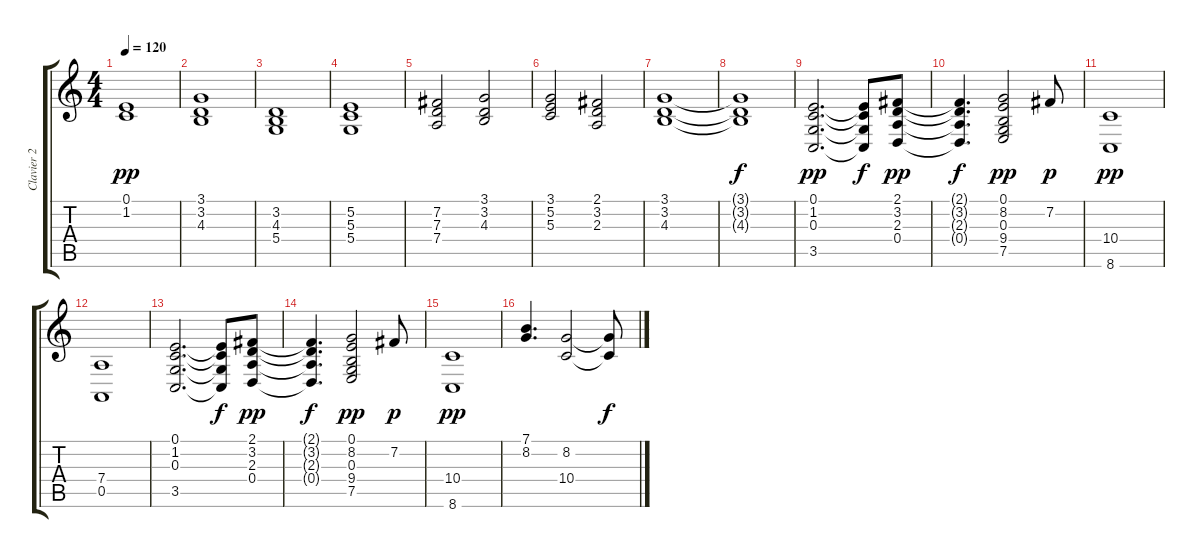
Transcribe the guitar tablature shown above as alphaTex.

\track ("Clavier 2" "Clavier 2") {instrument stringensemble2}
\staff {score tabs}
\tuning (E4 B3 G3 D3 A2 E2) {hide}
\ts (4 4)
\tempo 120
\clef g2
\ks c
(0.1 1.2).1{dy pp} |
(3.1 3.2 4.3).1 |
(3.2 4.3 5.4).1 |
(5.2 5.3 5.4).1 |
(7.2 7.3 7.4).2 (3.1 3.2 4.3).2 |
(3.1 5.2 5.3).2 (2.1 3.2 2.3).2 |
(3.1 3.2 4.3).1 |
(3.1{t} 3.2{t} 4.3{t}).1{dy f} |
(0.1 1.2 0.3 3.5).2{d dy pp} (0.1{t} 1.2{t} 0.3{t} 3.5{t}).8{dy f} (2.1 3.2 2.3 0.4).8{dy pp} |
(2.1{t} 3.2{t} 2.3{t} 0.4{t}).4{d dy f} (0.1 8.2 0.3 9.4 7.5).2{dy pp} 7.2.8{dy p} |
(10.4 8.6).1{dy pp} |
(7.4 0.5).1 |
(0.1 1.2 0.3 3.5).2{d} (0.1{t} 1.2{t} 0.3{t} 3.5{t}).8{dy f} (2.1 3.2 2.3 0.4).8{dy pp} |
(2.1{t} 3.2{t} 2.3{t} 0.4{t}).4{d dy f} (0.1 8.2 0.3 9.4 7.5).2{dy pp} 7.2.8{dy p} |
(10.4 8.6).1{dy pp} |
(7.1 8.2).4{d} (8.2 10.4).2 (8.2{t} 10.4{t}).8{dy f}
